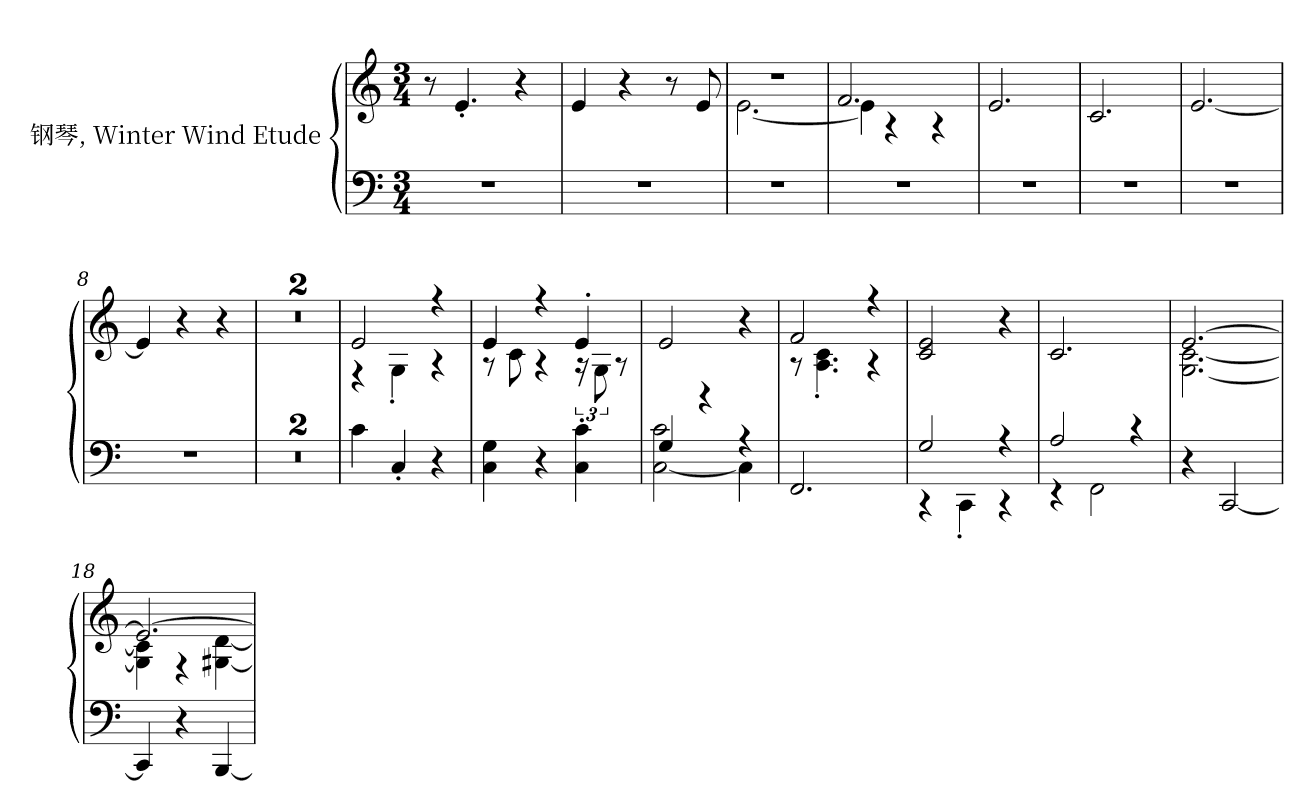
**kern	**kern
*part1	*part1
*staff2	*staff1
*I"钢琴, Winter Wind Etude	*
*clefF4	*clefG2
*k[]	*k[]
*M3/4	*M3/4
*MM169	*MM169
=1	=1
2.r	8r
.	4.e'/
.	4r
=2	=2
2.r	4e/
.	4r
.	8r
.	8e/
=3	=3
*	*^
2.r	2.r	[2.e\
=4	=4	=4
2.r	2.f/	4e\]
.	.	4r
.	.	4r
*	*v	*v
=5	=5
2.r	2.e/
=6	=6
2.r	2.c/
=7	=7
2.r	[2.e/
=8	=8
2.r	4e/]
.	4r
.	4r
=9	=9
2.r	2.r
=10	=10
2.r	2.r
=11	=11
*	*^
4c\	2e/	4r
4C'/	.	4G'\
4r	4r	4r
!!LO:LB:g=z	!!
=12	=12	=12
4C\ 4G\	4e/	8r
.	.	8c\
4r	4r	4r
4C\' 4c\'	4e'/	24r
.	.	12G\
.	.	8r
*	*v	*v
=13	=13
*^	*
4G/	[2C\ 2c\	2e/
4r	.	.
4r	4C\]	4r
*v	*v	*
=14	=14
*	*^
2.FF/	2f/	8r
.	.	4.A\' 4.c\'
.	4r	4r
*	*v	*v
=15	=15
*^	*
2G/	4r	2c/ 2e/
.	4CC'\	.
4r	4r	4r
=16	=16	=16
2A/	4r	2.c/
.	2FF\	.
4r	.	.
*v	*v	*
=17	=17
*	*^
4r	[2.e/	[2.G\ [2.c\
[2CC/	.	.
=18	=18	=18
4CC/]	2.e/_	4G\] 4c\]
4r	.	4r
[4BBB/	.	[4G#X\ [4d\
*	*v	*v
=	=
*-	*-
